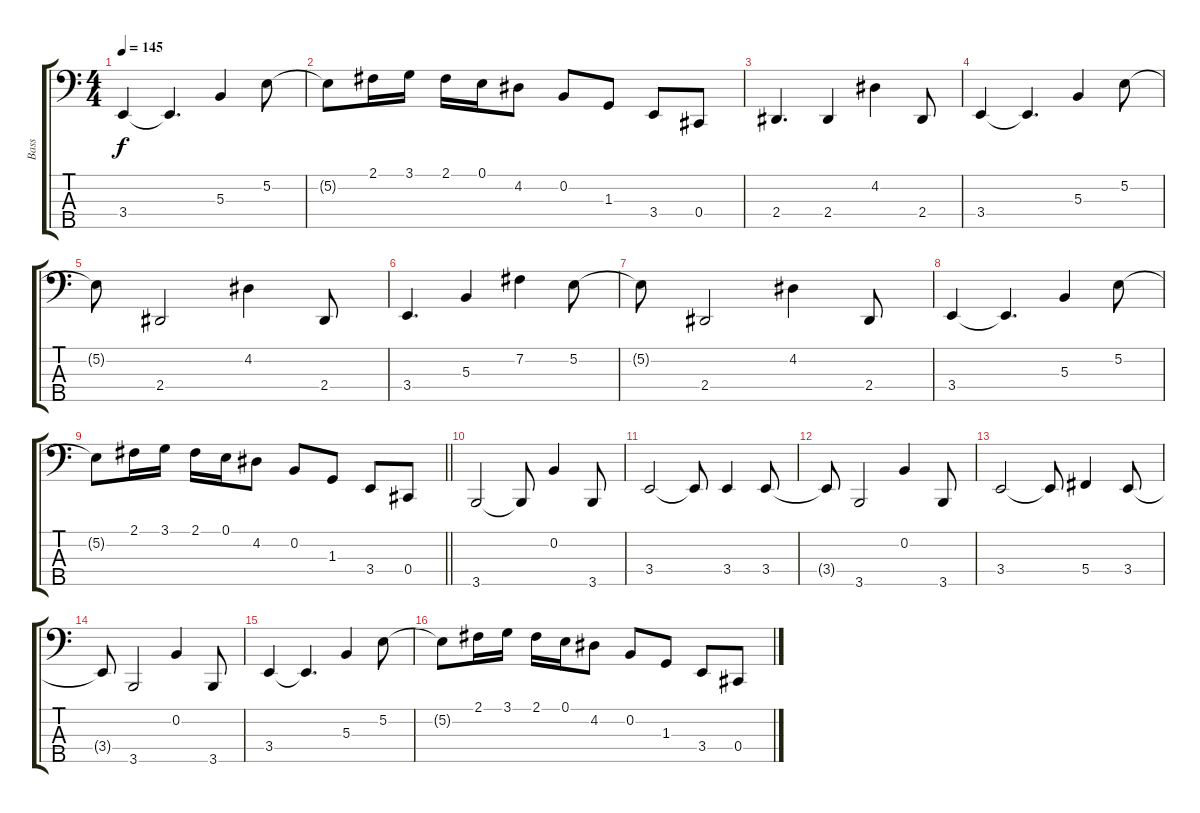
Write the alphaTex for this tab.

\track ("Bass" "Bass") {instrument electricbassfinger}
\staff {score tabs}
\tuning (E2 B1 Gb1 Db1 Ab0) {hide}
\ts (4 4)
\tempo 145
\clef f4
\ks c
3.4.4{dy f} 3.4{t}.4{d} 5.3.4 5.2.8 |
5.2{t}.8 2.1.16 3.1.16 2.1.16 0.1.16 4.2.8 0.2.8 1.3.8 3.4.8 0.4.8 |
2.4.4{d} 2.4.4 4.2.4 2.4.8 |
3.4.4 3.4{t}.4{d} 5.3.4 5.2.8 |
5.2{t}.8 2.4.2 4.2.4 2.4.8 |
3.4.4{d} 5.3.4 7.2.4 5.2.8 |
5.2{t}.8 2.4.2 4.2.4 2.4.8 |
3.4.4 3.4{t}.4{d} 5.3.4 5.2.8 |
\barLineRight lightlight
5.2{t}.8 2.1.16 3.1.16 2.1.16 0.1.16 4.2.8 0.2.8 1.3.8 3.4.8 0.4.8 |
3.5.2 3.5{t}.8 0.2.4 3.5.8 |
3.4.2 3.4{t}.8 3.4.4 3.4.8 |
3.4{t}.8 3.5.2 0.2.4 3.5.8 |
3.4.2 3.4{t}.8 5.4.4 3.4.8 |
3.4{t}.8 3.5.2 0.2.4 3.5.8 |
3.4.4 3.4{t}.4{d} 5.3.4 5.2.8 |
5.2{t}.8 2.1.16 3.1.16 2.1.16 0.1.16 4.2.8 0.2.8 1.3.8 3.4.8 0.4.8
